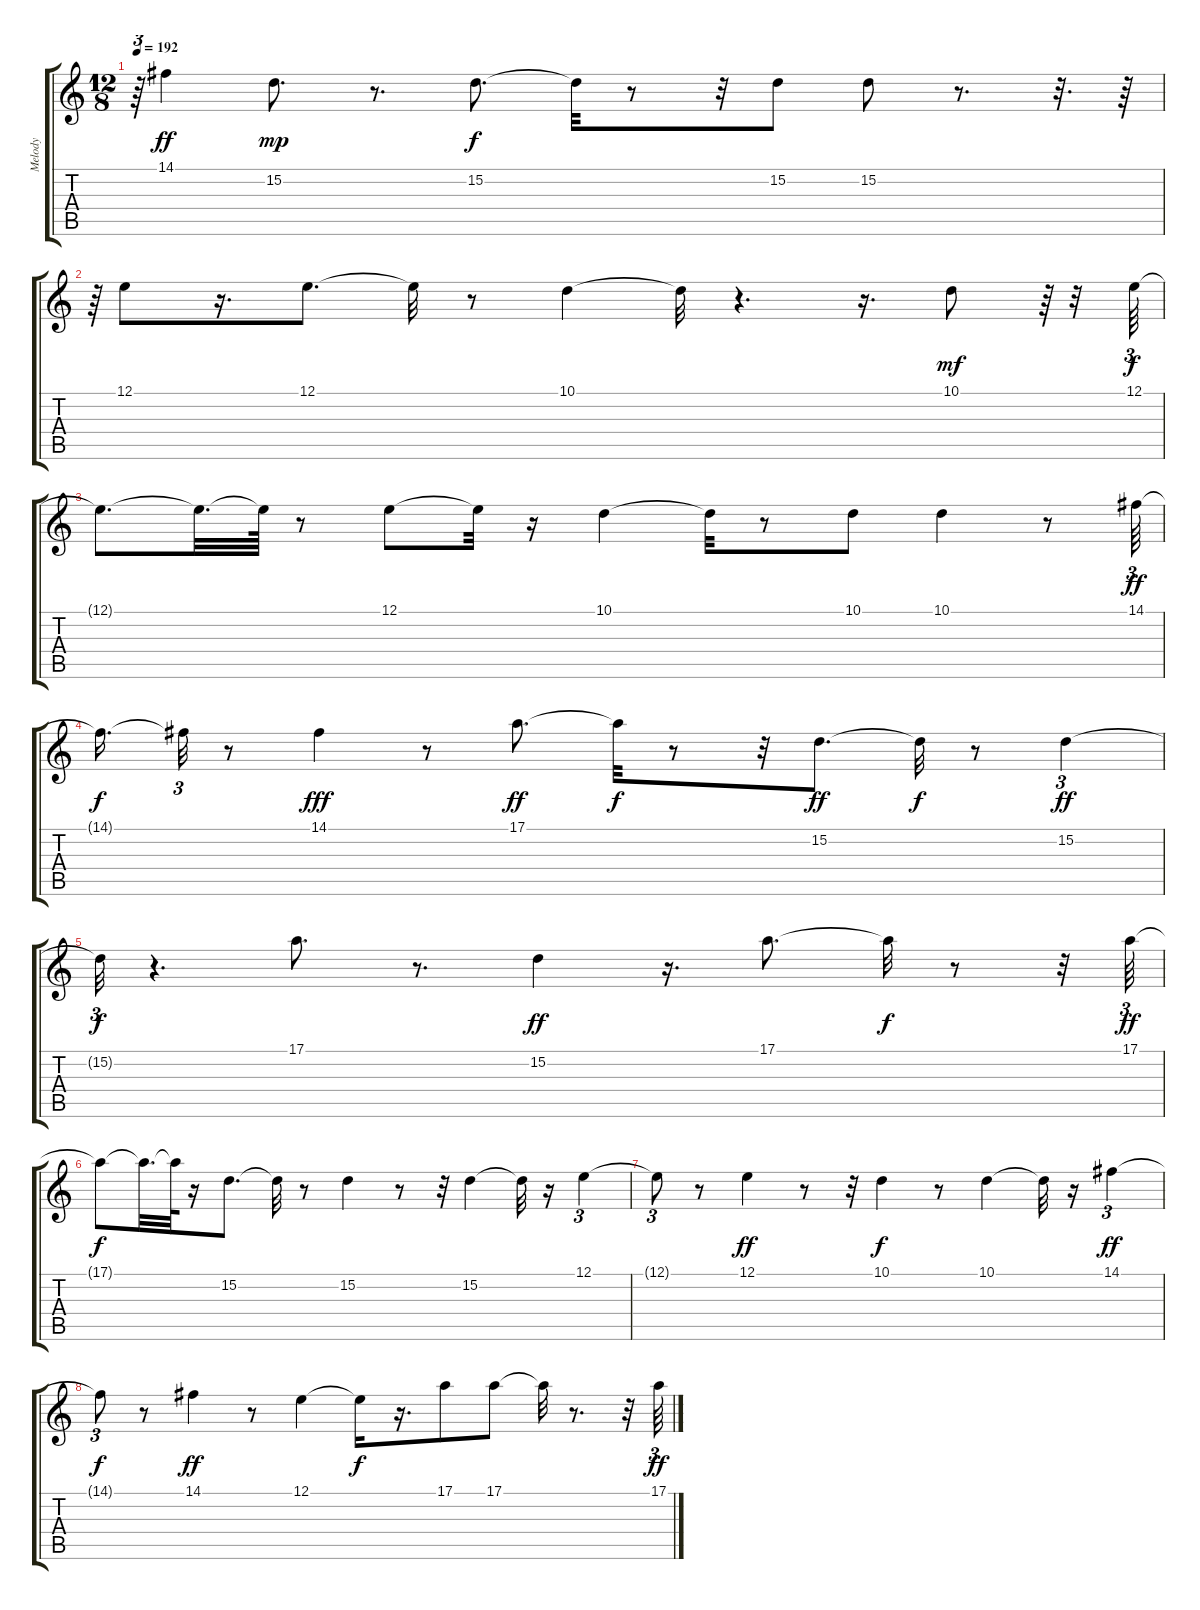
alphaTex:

\track ("Melody" "Melody") {instrument voiceoohs}
\staff {score tabs}
\tuning (E4 B3 G3 D3 A2 E2) {hide}
\ts (12 8)
\tempo 192
\clef g2
\ks c
r.64{tu (3 2) dy ff} 14.1.4 15.2.8{d dy mp} r.8{d} 15.2.8{d dy f} 15.2{t}.32 r.8 r.32 15.2.8 15.2.8 r.8{d} r.32{d} r.64 |
r.64{tu (3 2)} 12.1.8 r.16{d} 12.1.8{d} 12.1{t}.32 r.8 10.1.4 10.1{t}.32 r.4{d} r.16{d} 10.1.8{dy mf} r.64{tu (3 2)} r.32 12.1.64{tu (3 2) dy f} |
12.1{t}.8{d} 12.1{t}.32{d} 12.1{t}.64 r.8 12.1.8 12.1{t}.32 r.16 10.1.4 10.1{t}.32 r.8 10.1.8 10.1.4 r.8 14.1.64{tu (3 2) dy ff} |
14.1{t}.16{d dy f} 14.1{t}.32{tu (3 2)} r.8 14.1.4{dy fff} r.8 17.1.8{d dy ff} 17.1{t}.32{dy f} r.8 r.32 15.2.8{d dy ff} 15.2{t}.32{dy f} r.8 15.2.4{tu (3 2) dy ff} |
15.2{t}.32{tu (3 2) dy f} r.4{d} 17.1.8{d} r.8{d} 15.2.4{dy ff} r.16{d} 17.1.8{d} 17.1{t}.32{dy f} r.8 r.32 17.1.64{tu (3 2) dy ff} |
17.1{t}.8{dy f} 17.1{t}.32{d} 17.1{t}.64 r.16 15.2.8{d} 15.2{t}.32 r.8 15.2.4 r.8 r.32 15.2.4 15.2{t}.32 r.16 12.1.4{tu (3 2)} |
12.1{t}.8{tu (3 2)} r.8 12.1.4{dy ff} r.8 r.32 10.1.4{dy f} r.8 10.1.4 10.1{t}.32 r.16 14.1.4{tu (3 2) dy ff} |
14.1{t}.8{tu (3 2) dy f} r.8 14.1.4{dy ff} r.8 12.1.4 12.1{t}.16{dy f} r.16{d} 17.1.8 17.1.8 17.1{t}.32 r.8{d} r.32 17.1.64{tu (3 2) dy ff}
